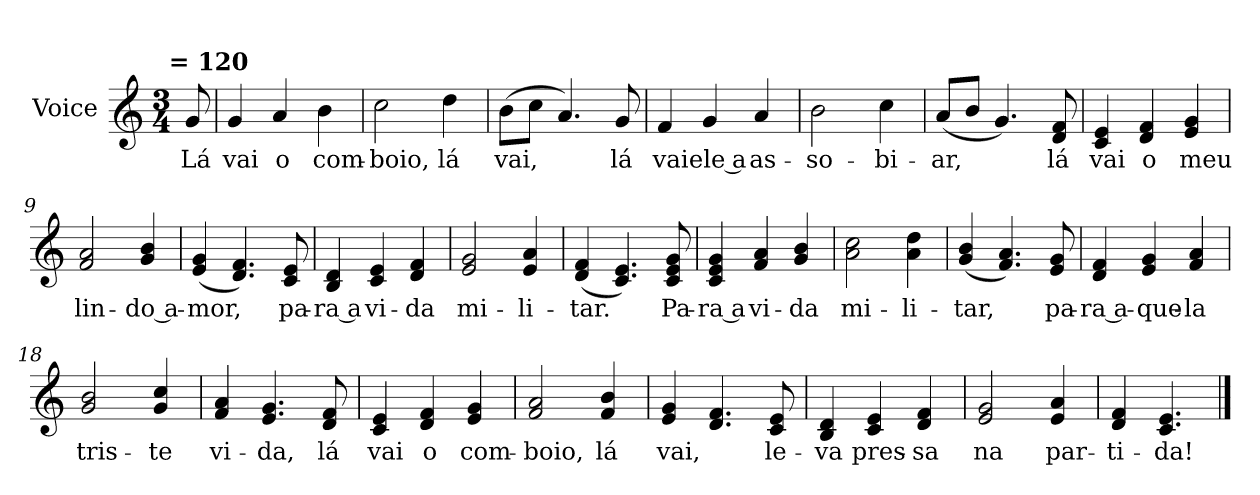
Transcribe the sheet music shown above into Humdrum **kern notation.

**kern	**text
*part1	*part1
*staff1	*staff1
*I"Voice	*
*I'Vo.	*
*clefG2	*
*k[]	*
!!LO:TX:omd:t=\n                                = 120
*M3/4	*
*MM120	*
=1	=1
8g/	Lá
=2	=2
4g/	vai
4a/	o
4b\	com-
=3	=3
2cc\	-boio,
4dd\	lá
=4	=4
(>8b\L	vai,
8cc\J	.
4.a/)	.
8g/	lá
=5	=5
4f/	vai
4g/	ele a
4a/	as-
=6	=6
2b\	-so-
4cc\	-bi-
=7	=7
(<8a/L	-ar,
8b/J	.
4.g/)	.
8d/ 8f/	lá
!!LO:LB:g=z
=8	=8
4c/ 4e/	vai
4d/ 4f/	o
4e/ 4g/	meu
=9	=9
2f/ 2a/	lin-
4g/ 4b/	-do a-
=10	=10
(<4e/ 4g/	-mor,
4.d/ 4.f/)	.
8c/ 8e/	pa-
=11	=11
4B/ 4d/	ra a
4c/ 4e/	vi-
4d/ 4f/	-da
=12	=12
2e/ 2g/	mi-
4e/ 4a/	-li-
=13	=13
(<4d/ 4f/	-tar.
4.c/ 4.e/)	.
8c/ 8e/ 8g/	Pa-
!!LO:LB:g=z
=14	=14
4c/ 4e/ 4g/	ra a
4f/ 4a/	vi-
4g/ 4b/	-da
=15	=15
2a\ 2cc\	mi-
4a\ 4dd\	-li-
=16	=16
(<4g/ 4b/	-tar,
4.f/ 4.a/)	.
8e/ 8g/	pa-
=17	=17
4d/ 4f/	ra a-
4e/ 4g/	-que-
4f/ 4a/	-la
=18	=18
2g/ 2b/	tris-
4g/ 4cc/	-te
=19	=19
4f/ 4a/	vi-
4.e/ 4.g/	-da,
8d/ 8f/	lá
!!LO:LB:g=z
=20	=20
4c/ 4e/	vai
4d/ 4f/	o
4e/ 4g/	com-
=21	=21
2f/ 2a/	-boio,
4f/ 4b/	lá
=22	=22
4e/ 4g/	vai,
4.d/ 4.f/	.
8c/ 8e/	le-
=23	=23
4B/ 4d/	-va
4c/ 4e/	pres-
4d/ 4f/	-sa
=24	=24
2e/ 2g/	na
4e/ 4a/	par-
=25	=25
4d/ 4f/	-ti-
4.c/ 4.e/	-da!
==	==
*-	*-
